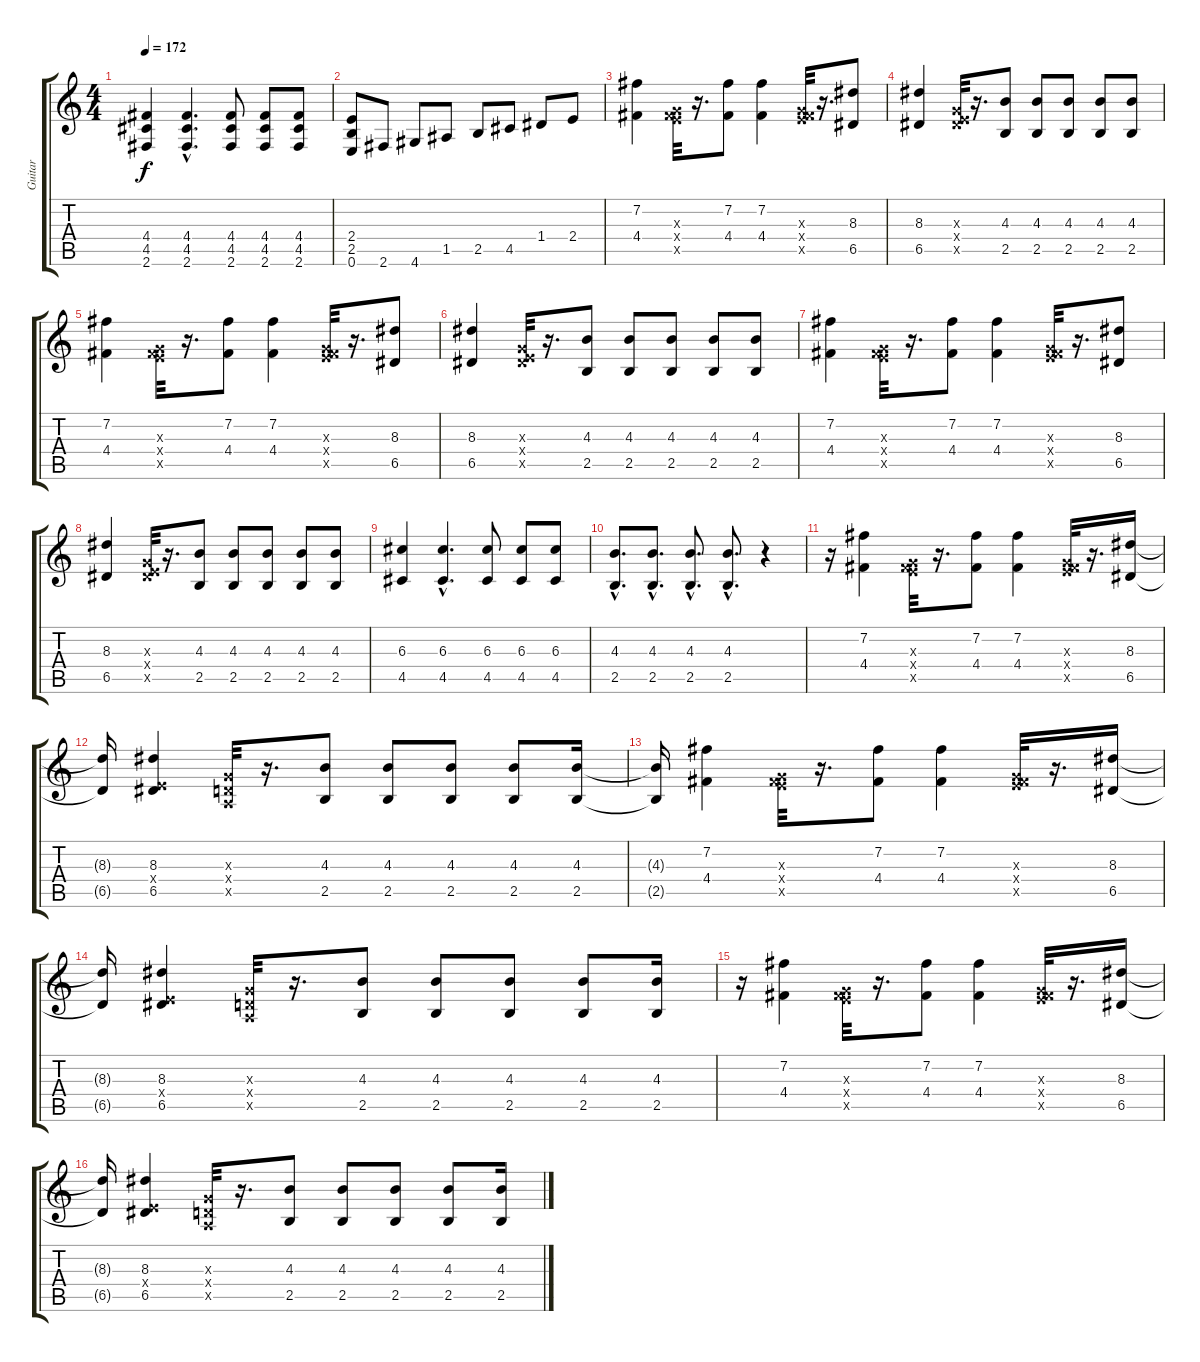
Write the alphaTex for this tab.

\track ("Guitar" "Guitar") {instrument distortionguitar}
\staff {score tabs}
\tuning (E4 B3 G3 D3 A2 E2) {hide}
\ts (4 4)
\tempo 172
\clef g2
\ks c
(4.4 4.5 2.6).4{dy f} (4.4{hac} 4.5{hac} 2.6{hac}).4{d} (4.4 4.5 2.6).8 (4.4 4.5 2.6).8 (4.4 4.5 2.6).8 |
(2.4 2.5 0.6).8{instrument distortionguitar} 2.6.8 4.6.8 1.5.8 2.5.8 4.5.8 1.4.8 2.4.8 |
(7.2 4.4).4 (0.3{x} 4.4{x} 7.5{x}).32 r.16{d} (7.2 4.4).8 (7.2 4.4).4 (0.3{x} 4.4{x} 7.5{x}).32 r.16{d} (8.3 6.5).8 |
(8.3 6.5).4 (0.3{x} 2.4{x} 6.5{x}).32 r.16{d} (4.3 2.5).8 (4.3 2.5).8 (4.3 2.5).8 (4.3 2.5).8 (4.3 2.5).8 |
(7.2 4.4).4 (0.3{x} 4.4{x} 7.5{x}).32 r.16{d} (7.2 4.4).8 (7.2 4.4).4 (0.3{x} 4.4{x} 7.5{x}).32 r.16{d} (8.3 6.5).8 |
(8.3 6.5).4 (0.3{x} 2.4{x} 6.5{x}).32 r.16{d} (4.3 2.5).8 (4.3 2.5).8 (4.3 2.5).8 (4.3 2.5).8 (4.3 2.5).8 |
(7.2 4.4).4 (0.3{x} 4.4{x} 7.5{x}).32 r.16{d} (7.2 4.4).8 (7.2 4.4).4 (0.3{x} 4.4{x} 7.5{x}).32 r.16{d} (8.3 6.5).8 |
(8.3 6.5).4 (0.3{x} 2.4{x} 6.5{x}).32 r.16{d} (4.3 2.5).8 (4.3 2.5).8 (4.3 2.5).8 (4.3 2.5).8 (4.3 2.5).8 |
(6.3 4.5).4 (6.3{hac} 4.5{hac}).4{d} (6.3 4.5).8 (6.3 4.5).8 (6.3 4.5).8 |
(4.3{hac} 2.5{hac}).8{d} (4.3{hac} 2.5{hac}).8{d} (4.3{hac} 2.5{hac}).8{d} (4.3{hac} 2.5{hac}).8{d} r.4 |
r.16 (7.2 4.4).4 (0.3{x} 4.4{x} 7.5{x}).32 r.16{d} (7.2 4.4).8 (7.2 4.4).4 (0.3{x} 4.4{x} 7.5{x}).32 r.16{d} (8.3 6.5).16 |
(8.3{t} 6.5{t}).16 (8.3 2.4{x} 6.5).4 (0.3{x} 0.4{x} 0.5{x}).32 r.16{d} (4.3 2.5).8 (4.3 2.5).8 (4.3 2.5).8 (4.3 2.5).8 (4.3 2.5).16 |
(4.3{t} 2.5{t}).16 (7.2 4.4).4 (0.3{x} 4.4{x} 7.5{x}).32 r.16{d} (7.2 4.4).8 (7.2 4.4).4 (0.3{x} 4.4{x} 7.5{x}).32 r.16{d} (8.3 6.5).16 |
(8.3{t} 6.5{t}).16 (8.3 2.4{x} 6.5).4 (0.3{x} 0.4{x} 0.5{x}).32 r.16{d} (4.3 2.5).8 (4.3 2.5).8 (4.3 2.5).8 (4.3 2.5).8 (4.3 2.5).16 |
r.16 (7.2 4.4).4 (0.3{x} 4.4{x} 7.5{x}).32 r.16{d} (7.2 4.4).8 (7.2 4.4).4 (0.3{x} 4.4{x} 7.5{x}).32 r.16{d} (8.3 6.5).16 |
(8.3{t} 6.5{t}).16 (8.3 2.4{x} 6.5).4 (0.3{x} 0.4{x} 0.5{x}).32 r.16{d} (4.3 2.5).8 (4.3 2.5).8 (4.3 2.5).8 (4.3 2.5).8 (4.3 2.5).16
